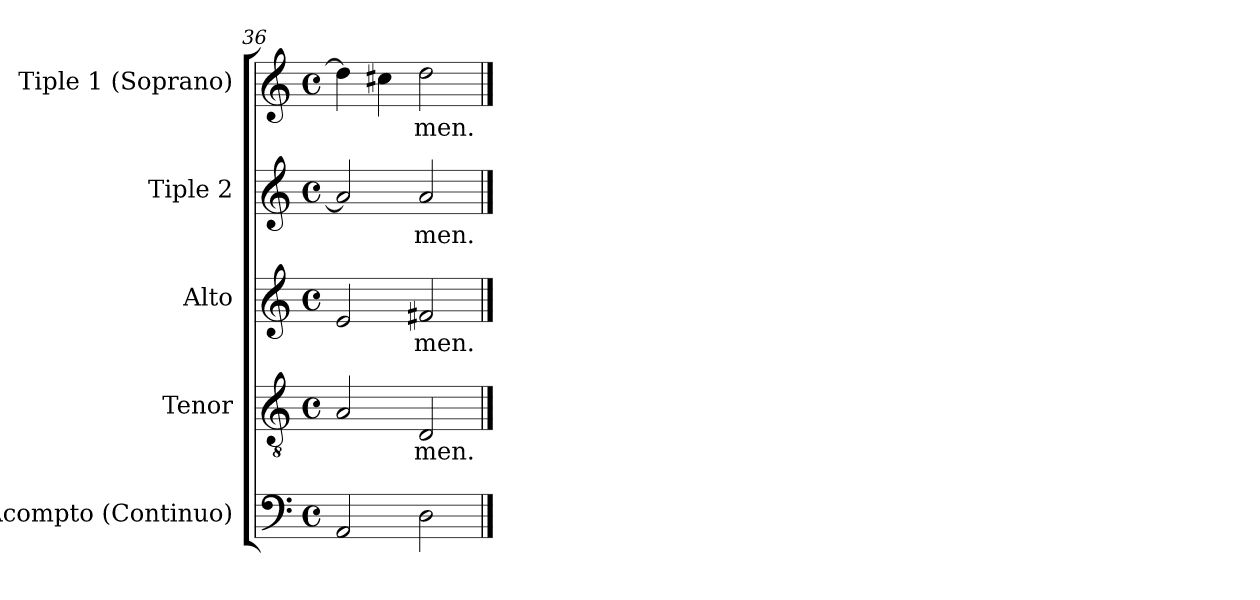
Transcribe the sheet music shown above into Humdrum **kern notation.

**kern	**kern	**text	**kern	**text	**kern	**text	**kern	**text
*part5	*part4	*part4	*part3	*part3	*part2	*part2	*part1	*part1
*staff5	*staff4	*staff4	*staff3	*staff3	*staff2	*staff2	*staff1	*staff1
*I"Acompto (Continuo)	*I"Tenor	*	*I"Alto	*	*I"Tiple  2	*	*I"Tiple 1 (Soprano)	*
*I'Cont.	*I'T.	*	*I'A.	*	*	*	*I'S1.	*
*clefF4	*clefGv2	*	*clefG2	*	*clefG2	*	*clefG2	*
*	*ITrd7c12	*	*	*	*	*	*	*
*k[]	*k[]	*	*k[]	*	*k[]	*	*k[]	*
*C:	*C:	*	*C:	*	*C:	*	*C:	*
*M4/4	*M4/4	*	*M4/4	*	*M4/4	*	*M4/4	*
*met(c)	*met(c)	*	*met(c)	*	*met(c)	*	*met(c)	*
=36	=36	=36	=36	=36	=36	=36	=36	=36
2AAi/	2AAi/	.	2ei/	.	2ai/]	.	4ddi\]	.
.	.	.	.	.	.	.	4cc#Xi\	.
!	!	!LO:LY:b:color=#000000	!	!	!	!	!	!
!	!	!	!	!LO:LY:b:color=#000000	!	!	!	!
!	!	!	!	!	!	!LO:LY:b:color=#000000	!	!
!	!	!	!	!	!	!	!	!LO:LY:b:color=#000000
2Di\	2DDi/	-men.	2f#Xi/	-men.	2ai/	-men.	2ddi\	-men.
==	==	==	==	==	==	==	==	==
*-	*-	*-	*-	*-	*-	*-	*-	*-
